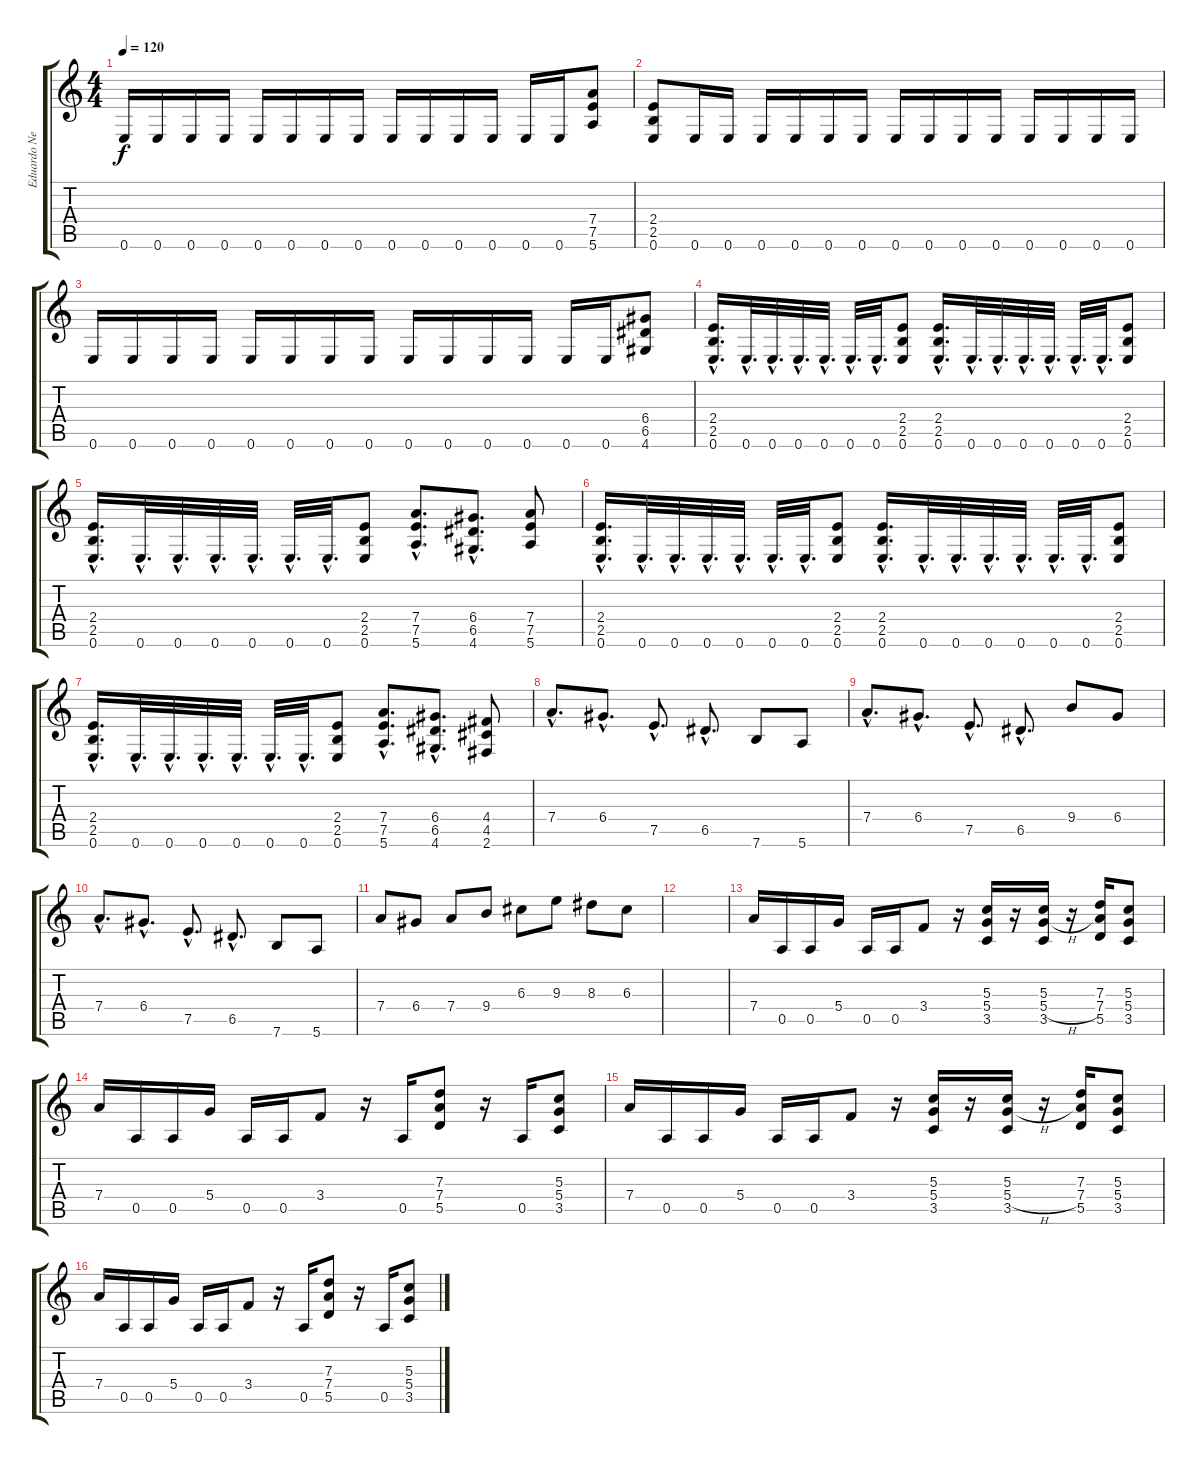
\track ("Eduardo Neves - Guitar" "Eduardo Ne") {instrument overdrivenguitar}
\staff {score tabs}
\tuning (E4 B3 G3 D3 A2 E2) {hide}
\ts (4 4)
\tempo 120
\clef g2
\ks c
0.6.16{dy f} 0.6.16 0.6.16 0.6.16 0.6.16 0.6.16 0.6.16 0.6.16 0.6.16 0.6.16 0.6.16 0.6.16 0.6.16 0.6.16 (7.4 7.5 5.6).8 |
(2.4 2.5 0.6).8 0.6.16 0.6.16 0.6.16 0.6.16 0.6.16 0.6.16 0.6.16 0.6.16 0.6.16 0.6.16 0.6.16 0.6.16 0.6.16 0.6.16 |
0.6.16 0.6.16 0.6.16 0.6.16 0.6.16 0.6.16 0.6.16 0.6.16 0.6.16 0.6.16 0.6.16 0.6.16 0.6.16 0.6.16 (6.4 6.5 4.6).8 |
(2.4{hac} 2.5{hac} 0.6{hac}).16{d} 0.6{hac}.32{d} 0.6{hac}.32{d} 0.6{hac}.32{d} 0.6{hac}.32{d} 0.6{hac}.32{d} 0.6{hac}.32{d} (2.4 2.5 0.6).8 (2.4{hac} 2.5{hac} 0.6{hac}).16{d} 0.6{hac}.32{d} 0.6{hac}.32{d} 0.6{hac}.32{d} 0.6{hac}.32{d} 0.6{hac}.32{d} 0.6{hac}.32{d} (2.4 2.5 0.6).8 |
(2.4{hac} 2.5{hac} 0.6{hac}).16{d} 0.6{hac}.32{d} 0.6{hac}.32{d} 0.6{hac}.32{d} 0.6{hac}.32{d} 0.6{hac}.32{d} 0.6{hac}.32{d} (2.4 2.5 0.6).8 (7.4{hac} 7.5{hac} 5.6{hac}).8{d} (6.4{hac} 6.5{hac} 4.6{hac}).8{d} (7.4 7.5 5.6).8 |
(2.4{hac} 2.5{hac} 0.6{hac}).16{d} 0.6{hac}.32{d} 0.6{hac}.32{d} 0.6{hac}.32{d} 0.6{hac}.32{d} 0.6{hac}.32{d} 0.6{hac}.32{d} (2.4 2.5 0.6).8 (2.4{hac} 2.5{hac} 0.6{hac}).16{d} 0.6{hac}.32{d} 0.6{hac}.32{d} 0.6{hac}.32{d} 0.6{hac}.32{d} 0.6{hac}.32{d} 0.6{hac}.32{d} (2.4 2.5 0.6).8 |
(2.4{hac} 2.5{hac} 0.6{hac}).16{d} 0.6{hac}.32{d} 0.6{hac}.32{d} 0.6{hac}.32{d} 0.6{hac}.32{d} 0.6{hac}.32{d} 0.6{hac}.32{d} (2.4 2.5 0.6).8 (7.4{hac} 7.5{hac} 5.6{hac}).8{d} (6.4{hac} 6.5{hac} 4.6{hac}).8{d} (4.4 4.5 2.6).8 |
7.4{hac}.8{d} 6.4{hac}.8{d} 7.5{hac}.8{d} 6.5{hac}.8{d} 7.6.8 5.6.8 |
7.4{hac}.8{d} 6.4{hac}.8{d} 7.5{hac}.8{d} 6.5{hac}.8{d} 9.4.8 6.4.8 |
7.4{hac}.8{d} 6.4{hac}.8{d} 7.5{hac}.8{d} 6.5{hac}.8{d} 7.6.8 5.6.8 |
7.4.8 6.4.8 7.4.8 9.4.8 6.3.8 9.3.8 8.3.8 6.3.8 |
|
7.4.16 0.5.16 0.5.16 5.4.16 0.5.16 0.5.16 3.4.8 r.16 (5.3 5.4 3.5).16 r.16 (5.3 5.4{h} 3.5).16 r.16 (7.3 7.4 5.5).16 (5.3 5.4 3.5).8 |
7.4.16 0.5.16 0.5.16 5.4.16 0.5.16 0.5.16 3.4.8 r.16 0.5.16 (7.3 7.4 5.5).8 r.16 0.5.16 (5.3 5.4 3.5).8 |
7.4.16 0.5.16 0.5.16 5.4.16 0.5.16 0.5.16 3.4.8 r.16 (5.3 5.4 3.5).16 r.16 (5.3 5.4{h} 3.5).16 r.16 (7.3 7.4 5.5).16 (5.3 5.4 3.5).8 |
7.4.16 0.5.16 0.5.16 5.4.16 0.5.16 0.5.16 3.4.8 r.16 0.5.16 (7.3 7.4 5.5).8 r.16 0.5.16 (5.3 5.4 3.5).8
